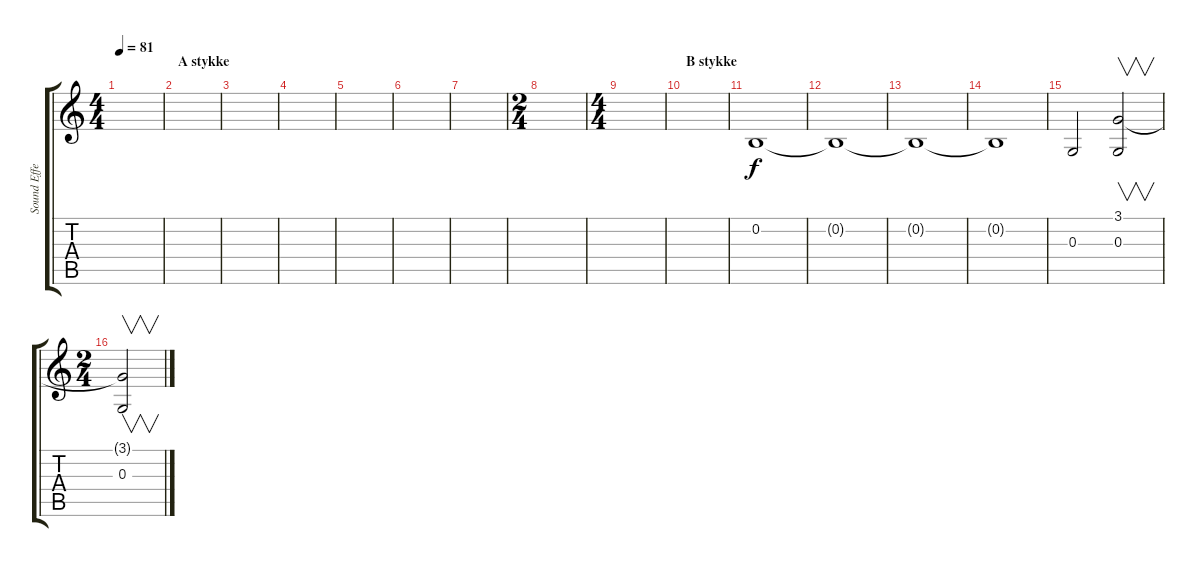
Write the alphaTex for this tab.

\track ("Sound Effects" "Sound Effe") {instrument applause}
\staff {score tabs}
\tuning (E4 B3 G3 D3 A2 E2) {hide}
\ts (4 4)
\tempo 81
\clef g2
\ks c
|
\section ("" "A stykke")
|
|
|
|
|
|
\ts (2 4)
|
\ts (4 4)
|
\section ("" "B stykke")
|
0.2.1 |
0.2{t}.1 |
0.2{t}.1 |
0.2{t}.1 |
0.3.2{instrument gunshot} (3.1 0.3).2{v instrument taikodrum} |
\ts (2 4)
(3.1{t} 0.3).2{v instrument melodictom}
